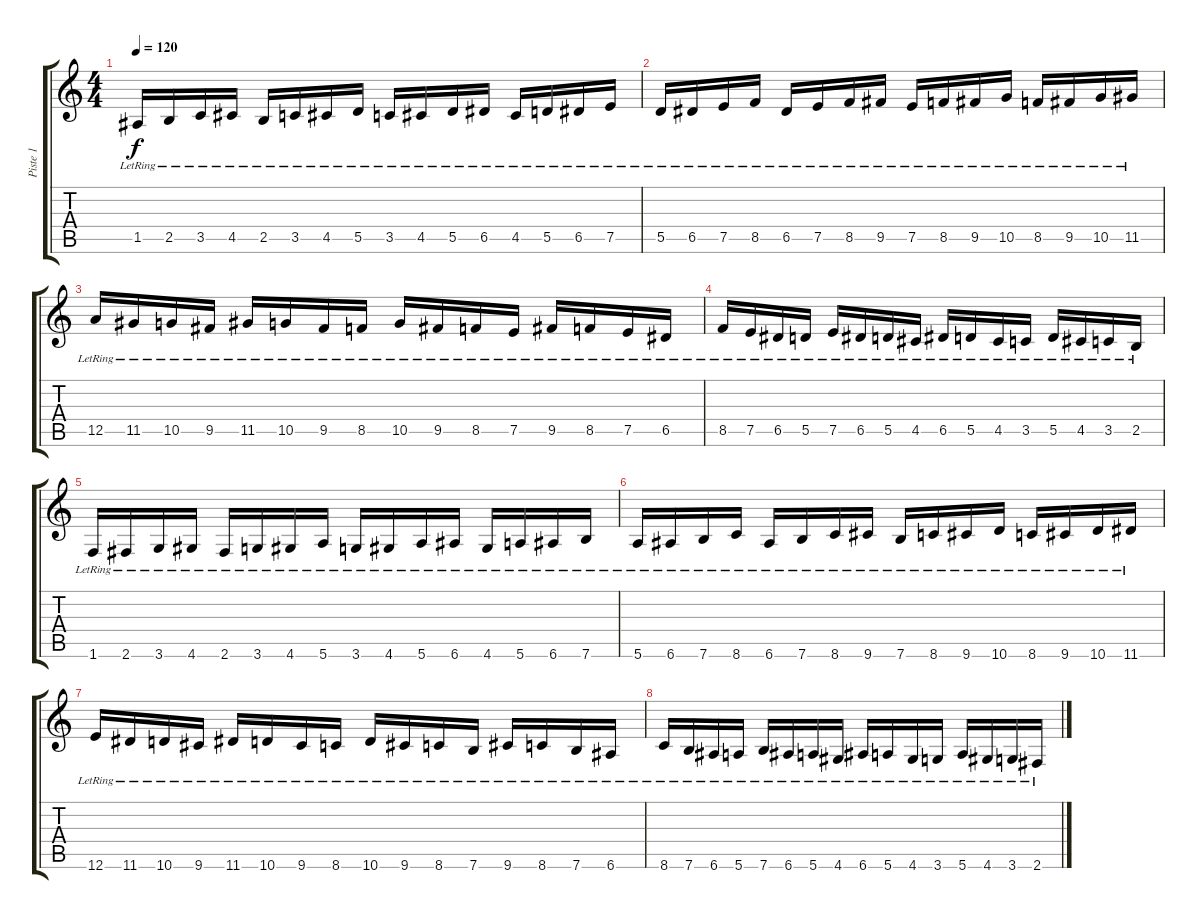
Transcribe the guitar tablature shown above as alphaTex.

\track ("Piste 1" "Piste 1") {instrument acousticguitarsteel}
\staff {score tabs}
\tuning (E4 B3 G3 D3 A2 E2) {hide}
\ts (4 4)
\tempo 120
\clef g2
\ks c
1.5{lr}.16{dy f} 2.5{lr}.16 3.5{lr}.16 4.5{lr}.16 2.5{lr}.16 3.5{lr}.16 4.5{lr}.16 5.5{lr}.16 3.5{lr}.16 4.5{lr}.16 5.5{lr}.16 6.5{lr}.16 4.5{lr}.16 5.5{lr}.16 6.5{lr}.16 7.5{lr}.16 |
5.5{lr}.16 6.5{lr}.16 7.5{lr}.16 8.5{lr}.16 6.5{lr}.16 7.5{lr}.16 8.5{lr}.16 9.5{lr}.16 7.5{lr}.16 8.5{lr}.16 9.5{lr}.16 10.5{lr}.16 8.5{lr}.16 9.5{lr}.16 10.5{lr}.16 11.5{lr}.16 |
12.5{lr}.16 11.5{lr}.16 10.5{lr}.16 9.5{lr}.16 11.5{lr}.16 10.5{lr}.16 9.5{lr}.16 8.5{lr}.16 10.5{lr}.16 9.5{lr}.16 8.5{lr}.16 7.5{lr}.16 9.5{lr}.16 8.5{lr}.16 7.5{lr}.16 6.5{lr}.16 |
8.5{lr}.16 7.5{lr}.16 6.5{lr}.16 5.5{lr}.16 7.5{lr}.16 6.5{lr}.16 5.5{lr}.16 4.5{lr}.16 6.5{lr}.16 5.5{lr}.16 4.5{lr}.16 3.5{lr}.16 5.5{lr}.16 4.5{lr}.16 3.5{lr}.16 2.5{lr}.16 |
1.6{lr}.16 2.6{lr}.16 3.6{lr}.16 4.6{lr}.16 2.6{lr}.16 3.6{lr}.16 4.6{lr}.16 5.6{lr}.16 3.6{lr}.16 4.6{lr}.16 5.6{lr}.16 6.6{lr}.16 4.6{lr}.16 5.6{lr}.16 6.6{lr}.16 7.6{lr}.16 |
5.6{lr}.16 6.6{lr}.16 7.6{lr}.16 8.6{lr}.16 6.6{lr}.16 7.6{lr}.16 8.6{lr}.16 9.6{lr}.16 7.6{lr}.16 8.6{lr}.16 9.6{lr}.16 10.6{lr}.16 8.6{lr}.16 9.6{lr}.16 10.6{lr}.16 11.6{lr}.16 |
12.6{lr}.16 11.6{lr}.16 10.6{lr}.16 9.6{lr}.16 11.6{lr}.16 10.6{lr}.16 9.6{lr}.16 8.6{lr}.16 10.6{lr}.16 9.6{lr}.16 8.6{lr}.16 7.6{lr}.16 9.6{lr}.16 8.6{lr}.16 7.6{lr}.16 6.6{lr}.16 |
8.6{lr}.16 7.6{lr}.16 6.6{lr}.16 5.6{lr}.16 7.6{lr}.16 6.6{lr}.16 5.6{lr}.16 4.6{lr}.16 6.6{lr}.16 5.6{lr}.16 4.6{lr}.16 3.6{lr}.16 5.6{lr}.16 4.6{lr}.16 3.6{lr}.16 2.6{lr}.16
